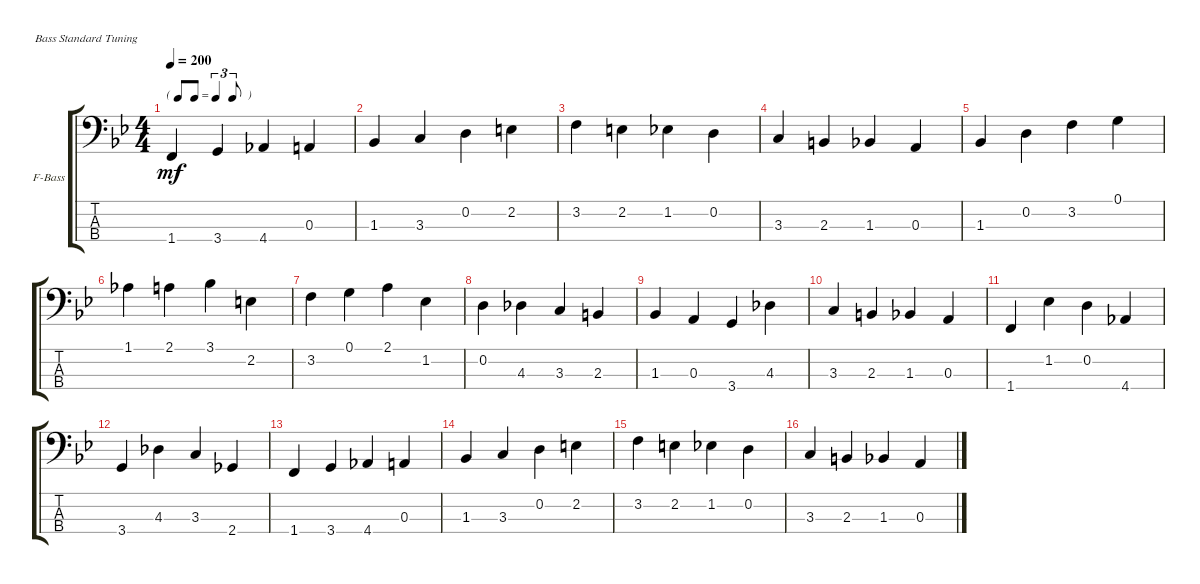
\defaultSystemsLayout 4
\bracketExtendMode groupsimilarinstruments
\firstSystemTrackNameOrientation horizontal
\otherSystemsTrackNameOrientation horizontal
\track ("Fretless Bass" "F-Bass") {instrument fretlessbass}
\staff {score tabs}
\tuning (G2 D2 A1 E1)
\ts (4 4)
\tf triplet8th
\tempo 200
\clef f4
\ks bb
1.4.4{dy mf instrument fretlessbass} 3.4.4 4.4.4 0.3.4 |
1.3.4 3.3.4 0.2.4 2.2.4 |
3.2.4 2.2.4 1.2.4 0.2.4 |
3.3.4 2.3.4 1.3.4 0.3.4 |
1.3.4 0.2.4 3.2.4 0.1.4 |
1.1.4 2.1.4 3.1.4 2.2.4 |
3.2.4 0.1.4 2.1.4 1.2.4 |
0.2.4 4.3.4 3.3.4 2.3.4 |
1.3.4 0.3.4 3.4.4 4.3.4 |
3.3.4 2.3.4 1.3.4 0.3.4 |
1.4.4 1.2.4 0.2.4 4.4.4 |
3.4.4 4.3.4 3.3.4 2.4.4 |
1.4.4 3.4.4 4.4.4 0.3.4 |
1.3.4 3.3.4 0.2.4 2.2.4 |
3.2.4 2.2.4 1.2.4 0.2.4 |
3.3.4 2.3.4 1.3.4 0.3.4
